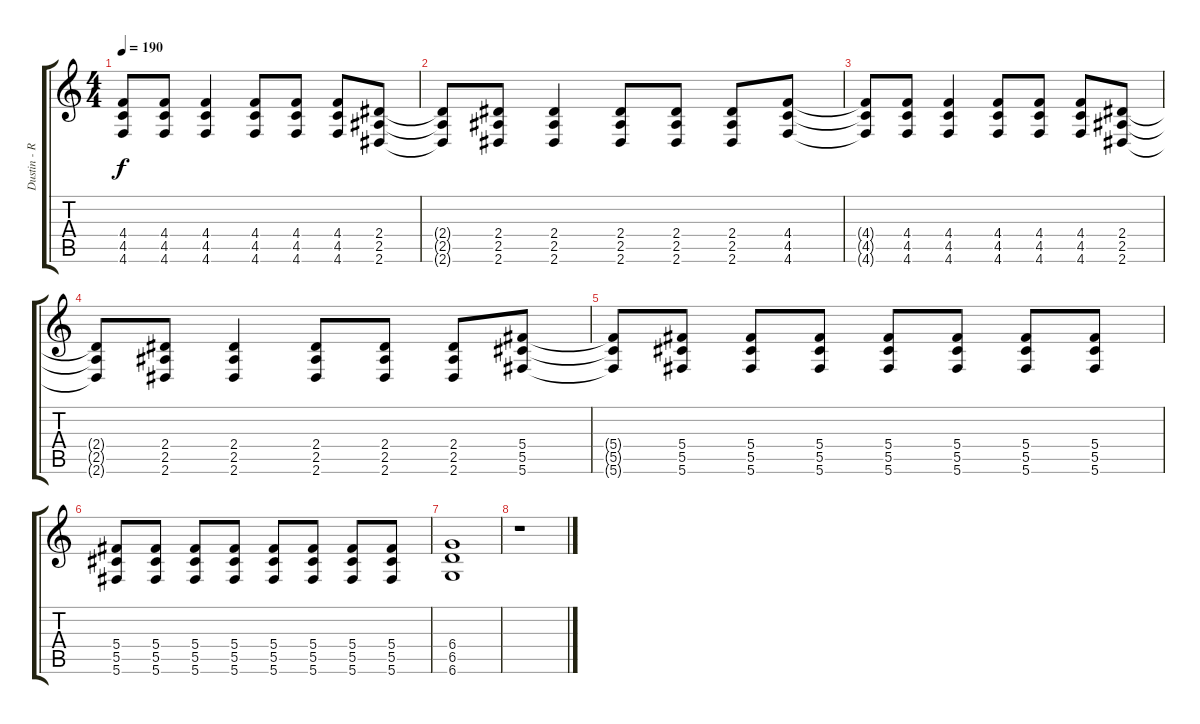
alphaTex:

\track ("Dustin - Rythem" "Dustin - R") {instrument overdrivenguitar}
\staff {score tabs}
\tuning (Eb4 Bb3 Gb3 Db3 Ab2 Db2) {hide}
\ts (4 4)
\tempo 190
\clef g2
\ks c
(4.4{t} 4.5{t} 4.6{t}).8{dy f} (4.4 4.5 4.6).8 (4.4 4.5 4.6).4 (4.4 4.5 4.6).8 (4.4 4.5 4.6).8 (4.4 4.5 4.6).8 (2.4 2.5 2.6).8 |
(2.4{t} 2.5{t} 2.6{t}).8 (2.4 2.5 2.6).8 (2.4 2.5 2.6).4 (2.4 2.5 2.6).8 (2.4 2.5 2.6).8 (2.4 2.5 2.6).8 (4.4 4.5 4.6).8 |
(4.4{t} 4.5{t} 4.6{t}).8 (4.4 4.5 4.6).8 (4.4 4.5 4.6).4 (4.4 4.5 4.6).8 (4.4 4.5 4.6).8 (4.4 4.5 4.6).8 (2.4 2.5 2.6).8 |
(2.4{t} 2.5{t} 2.6{t}).8 (2.4 2.5 2.6).8 (2.4 2.5 2.6).4 (2.4 2.5 2.6).8 (2.4 2.5 2.6).8 (2.4 2.5 2.6).8 (5.4 5.5 5.6).8 |
(5.4{t} 5.5{t} 5.6{t}).8 (5.4 5.5 5.6).8 (5.4 5.5 5.6).8 (5.4 5.5 5.6).8 (5.4 5.5 5.6).8 (5.4 5.5 5.6).8 (5.4 5.5 5.6).8 (5.4 5.5 5.6).8 |
(5.4 5.5 5.6).8 (5.4 5.5 5.6).8 (5.4 5.5 5.6).8 (5.4 5.5 5.6).8 (5.4 5.5 5.6).8 (5.4 5.5 5.6).8 (5.4 5.5 5.6).8 (5.4 5.5 5.6).8 |
(6.4 6.5 6.6).1 |
r.1
